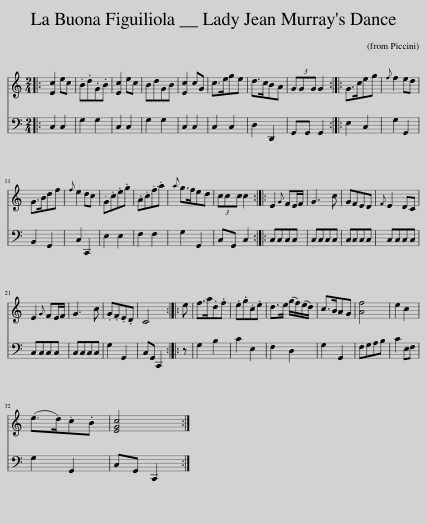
X:1
%%score 1 2
L:1/8
M:2/4
I:linebreak $
K:C
V:1 treble
V:2 bass
V:1
|: [Ec]2 ec | .B.d.G.B | [Ec]2 ec | BdGB | [Ec]2 cG | %5
 c>ege | d>cBA | (3GGG G2 :: G>ceg |{f} f2 ed |$ %10
 G>Bdf |{f} e2 dc | .G.c.e.g | .A.c.f.a |{a} g>fed | %15
 (3ccc c2 :: E2{G} FE/F/ | G3 c | GFED |{F} E2 DC |$ %20
 E2{G} FE/F/ | G3 c | .G.F.E.D | C4 :: e | %25
 f>a.d.f | .e.g.c.e | d>e (g/f/)(e/d/) | c>BAG | [Af]4 | %30
 e2 c2 |$ (e>d).c.B | [EGc]4 :| %33
V:2
|: C,2 C,2 | G,2 G,2 | C,2 C,2 | G,2 G,2 | C,2 C,2 | %5
 C,2 C,2 | D,2 D,,2 | G,,G,, G,,2 :: E,2 C,2 | G,2 G,,2 |$ %10
 B,,2 G,,2 | C,2 C,,2 | E,2 E,2 | F,2 F,2 | G,2 G,,2 | %15
 C,G,, C,2 :: C,C,C,C, | C,C,C,C, | C,C,C,C, | C,C,C,C, |$ %20
 C,C,C,C, | C,C,C,C, | G,2 G,,2 | C,G,, C,,2 :: z | %25
 G,2 B,2 | C2 E,2 | F,2 D,2 | G,2 G,,2 | F,G,A,B, | %30
 C2 E,F, |$ G,2 G,,2 | C,G,, C,,2 :| %33
